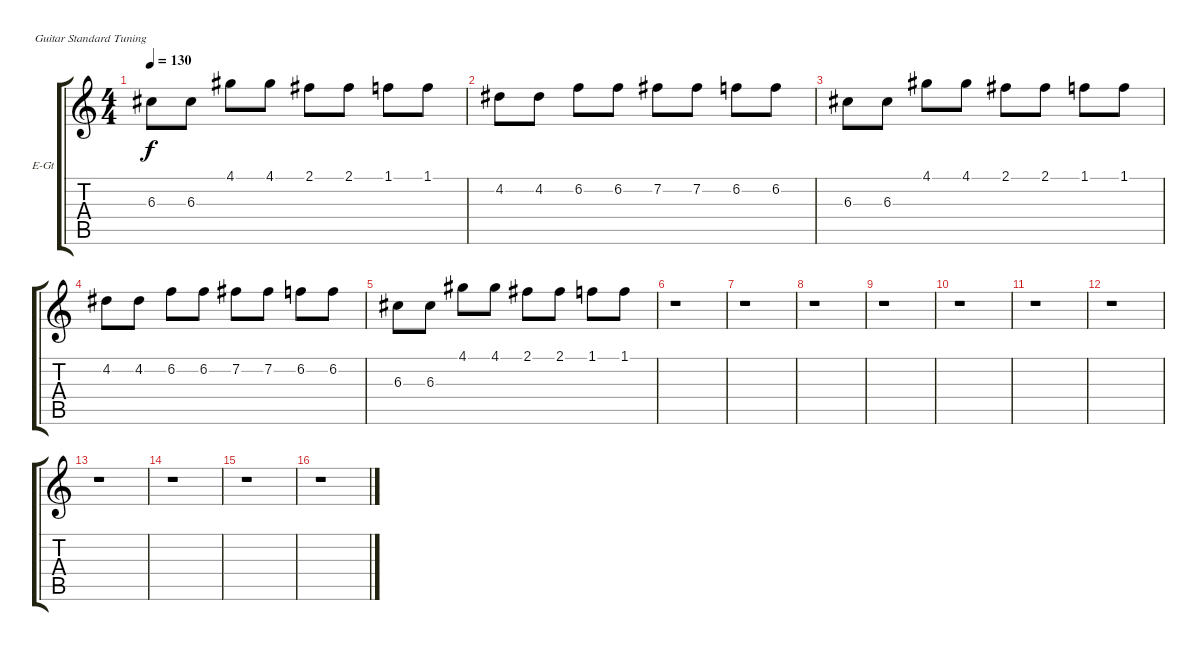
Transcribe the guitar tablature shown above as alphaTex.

\defaultSystemsLayout 4
\bracketExtendMode groupsimilarinstruments
\firstSystemTrackNameOrientation horizontal
\otherSystemsTrackNameOrientation horizontal
\track ("Electric Guitar" "E-Gt") {instrument distortionguitar}
\staff {score tabs}
\tuning (E4 B3 G3 D3 A2 E2)
\ts (4 4)
\tempo 130
\clef g2
\ks c
6.3.8{dy f} 6.3.8 4.1.8 4.1.8 2.1.8 2.1.8 1.1.8 1.1.8 |
4.2.8 4.2.8 6.2.8 6.2.8 7.2.8 7.2.8 6.2.8 6.2.8 |
6.3.8 6.3.8 4.1.8 4.1.8 2.1.8 2.1.8 1.1.8 1.1.8 |
4.2.8 4.2.8 6.2.8 6.2.8 7.2.8 7.2.8 6.2.8 6.2.8 |
6.3.8 6.3.8 4.1.8 4.1.8 2.1.8 2.1.8 1.1.8 1.1.8 |
r.1 |
r.1 |
r.1 |
r.1 |
r.1 |
r.1 |
r.1 |
r.1 |
r.1 |
r.1 |
r.1
